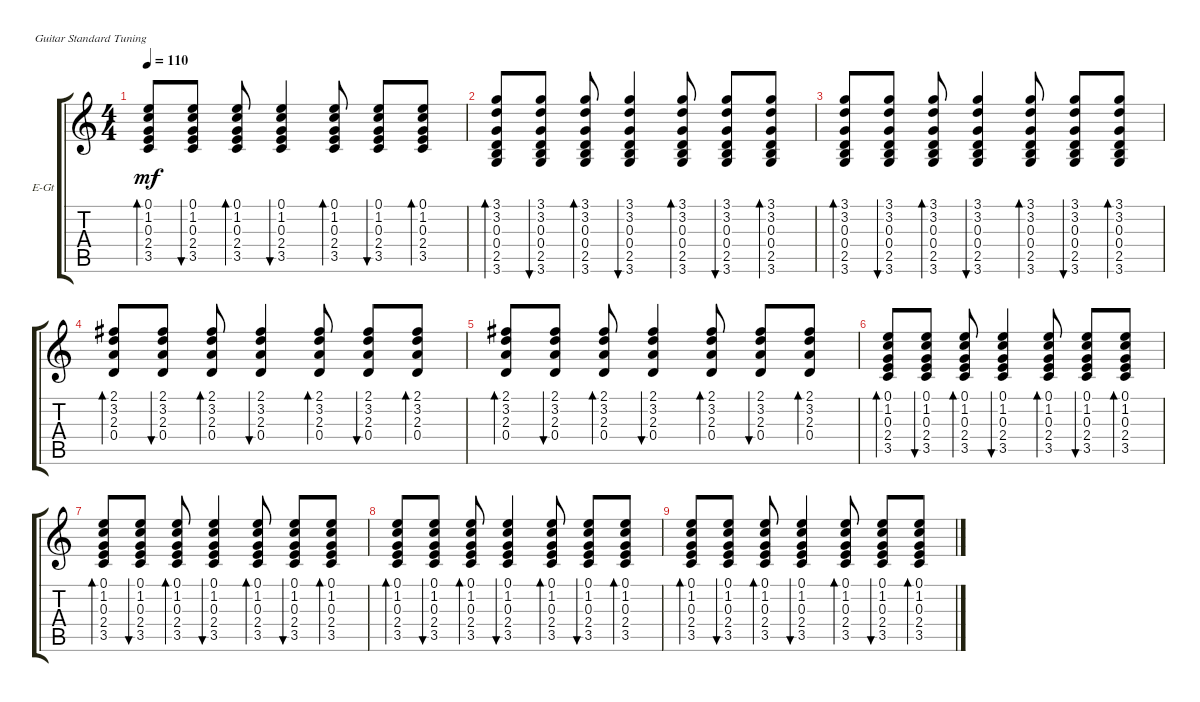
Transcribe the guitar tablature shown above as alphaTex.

\defaultSystemsLayout 4
\bracketExtendMode groupsimilarinstruments
\firstSystemTrackNameOrientation horizontal
\otherSystemsTrackNameOrientation horizontal
\track ("Electric Guitar" "E-Gt") {instrument electricguitarclean}
\staff {score tabs}
\tuning (E4 B3 G3 D3 A2 E2)
\ts (4 4)
\tempo 110
\clef g2
\scale
0.333333
\ks c
(1.2 0.1 0.3 2.4 3.5).8{bd 30 dy mf} (1.2 0.1 0.3 2.4 3.5).8{bu 30} (1.2 0.1 0.3 2.4 3.5).8{bd 30} (1.2 0.1 0.3 2.4 3.5).4{bu 30} (1.2 0.1 0.3 2.4 3.5).8{bd 30} (1.2 0.1 0.3 2.4 3.5).8{bu 30} (1.2 0.1 0.3 2.4 3.5).8{bd 30} |
\scale
0.333333 (3.6 2.5 3.2 3.1 0.3 0.4).8{bd 30} (3.6 2.5 3.2 3.1 0.3 0.4).8{bu 30} (3.6 2.5 3.2 3.1 0.3 0.4).8{bd 30} (3.6 2.5 3.2 3.1 0.3 0.4).4{bu 30} (3.6 2.5 3.2 3.1 0.3 0.4).8{bd 30} (3.6 2.5 3.2 3.1 0.3 0.4).8{bu 30} (3.6 2.5 3.2 3.1 0.3 0.4).8{bd 30} |
\scale
0.333333 (3.6 2.5 3.2 3.1 0.3 0.4).8{bd 30} (3.6 2.5 3.2 3.1 0.3 0.4).8{bu 30} (3.6 2.5 3.2 3.1 0.3 0.4).8{bd 30} (3.6 2.5 3.2 3.1 0.3 0.4).4{bu 30} (3.6 2.5 3.2 3.1 0.3 0.4).8{bd 30} (3.6 2.5 3.2 3.1 0.3 0.4).8{bu 30} (3.6 2.5 3.2 3.1 0.3 0.4).8{bd 30} |
\scale
0.333333 (3.2 2.1 2.3 0.4).8{bd 30} (3.2 2.1 2.3 0.4).8{bu 30} (3.2 2.1 2.3 0.4).8{bd 30} (3.2 2.1 2.3 0.4).4{bu 30} (3.2 2.1 2.3 0.4).8{bd 30} (3.2 2.1 2.3 0.4).8{bu 30} (3.2 2.1 2.3 0.4).8{bd 30} |
\scale
0.333333 (3.2 2.1 2.3 0.4).8{bd 30} (3.2 2.1 2.3 0.4).8{bu 30} (3.2 2.1 2.3 0.4).8{bd 30} (3.2 2.1 2.3 0.4).4{bu 30} (3.2 2.1 2.3 0.4).8{bd 30} (3.2 2.1 2.3 0.4).8{bu 30} (3.2 2.1 2.3 0.4).8{bd 30} |
\scale
0.333333 (1.2 0.1 0.3 2.4 3.5).8{bd 30} (1.2 0.1 0.3 2.4 3.5).8{bu 30} (1.2 0.1 0.3 2.4 3.5).8{bd 30} (1.2 0.1 0.3 2.4 3.5).4{bu 30} (1.2 0.1 0.3 2.4 3.5).8{bd 30} (1.2 0.1 0.3 2.4 3.5).8{bu 30} (1.2 0.1 0.3 2.4 3.5).8{bd 30} |
\scale
0.333333 (1.2 0.1 0.3 2.4 3.5).8{bd 30} (1.2 0.1 0.3 2.4 3.5).8{bu 30} (1.2 0.1 0.3 2.4 3.5).8{bd 30} (1.2 0.1 0.3 2.4 3.5).4{bu 30} (1.2 0.1 0.3 2.4 3.5).8{bd 30} (1.2 0.1 0.3 2.4 3.5).8{bu 30} (1.2 0.1 0.3 2.4 3.5).8{bd 30} |
\scale
0.333333 (1.2 0.1 0.3 2.4 3.5).8{bd 30} (1.2 0.1 0.3 2.4 3.5).8{bu 30} (1.2 0.1 0.3 2.4 3.5).8{bd 30} (1.2 0.1 0.3 2.4 3.5).4{bu 30} (1.2 0.1 0.3 2.4 3.5).8{bd 30} (1.2 0.1 0.3 2.4 3.5).8{bu 30} (1.2 0.1 0.3 2.4 3.5).8{bd 30} |
\scale
0.333333 (1.2 0.1 0.3 2.4 3.5).8{bd 30} (1.2 0.1 0.3 2.4 3.5).8{bu 30} (1.2 0.1 0.3 2.4 3.5).8{bd 30} (1.2 0.1 0.3 2.4 3.5).4{bu 30} (1.2 0.1 0.3 2.4 3.5).8{bd 30} (1.2 0.1 0.3 2.4 3.5).8{bu 30} (1.2 0.1 0.3 2.4 3.5).8{bd 30}
